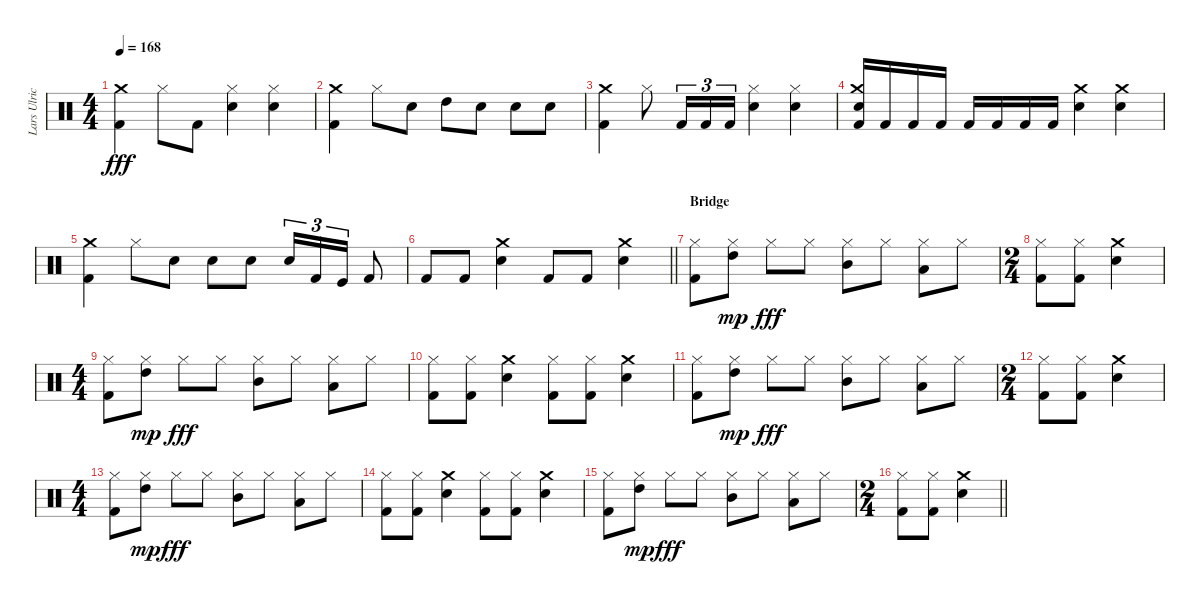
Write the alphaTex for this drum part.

\track ("Lars Ulrich" "Lars Ulric") {instrument percussion}
\staff {score}
\articulation defaults
\ts (4 4)
\tempo 168
\clef neutral
\ks c
("Kick (hit) 2" "Crash medium (hit)").4{dy fff} "Hi-Hat (closed)".8 "Kick (hit) 2".8 ("Snare (hit) 2" "Hi-Hat (closed)").4 ("Hi-Hat (closed)" "Snare (hit) 2").4 |
("Kick (hit) 2" "Crash medium (hit)").4 "Hi-Hat (closed)".8 "Snare (hit) 2".8 "High Tom (hit)".8 "Snare (hit) 2".8 "Snare (hit) 2".8 "Snare (hit) 2".8 |
("Kick (hit) 2" "Crash medium (hit)").4 "Hi-Hat (closed)".8 "Kick (hit) 2".16{tu (3 2)} "Kick (hit) 2".16{tu (3 2)} "Kick (hit) 2".16{tu (3 2)} ("Snare (hit) 2" "Hi-Hat (closed)").4 ("Hi-Hat (closed)" "Snare (hit) 2").4 |
("Kick (hit) 2" "Snare (hit) 2" "Crash medium (hit)").16 "Kick (hit) 2".16 "Kick (hit) 2".16 "Kick (hit) 2".16 "Kick (hit) 2".16 "Kick (hit) 2".16 "Kick (hit) 2".16 "Kick (hit) 2".16 ("Crash medium (hit)" "Snare (hit) 2").4 ("Snare (hit) 2" "Crash medium (hit)").4 |
("Kick (hit) 2" "Crash medium (hit)").4 "Hi-Hat (closed)".8 "Snare (hit) 2".8 "Snare (hit) 2".8 "Snare (hit) 2".8 "Snare (hit) 2".16{tu (3 2)} "Kick (hit) 2".16{tu (3 2)} "Kick (hit)".16{tu (3 2)} "Kick (hit) 2".8 |
\barLineRight lightlight "Kick (hit) 2".8 "Kick (hit) 2".8
("Snare (hit) 2" "Crash medium (hit)").4 "Kick (hit) 2".8 "Kick (hit) 2".8 ("Crash medium (hit)" "Snare (hit) 2").4 |
\section ("" "Bridge")
("Hi-Hat (closed)" "Kick (hit) 2").8 ("High Tom (hit)" "Hi-Hat (closed)").8{dy mp balance 16} "Hi-Hat (closed)".8{dy fff balance 8} "Hi-Hat (closed)".8 ("Mid Tom (hit)" "Hi-Hat (closed)").8 "Hi-Hat (closed)".8 ("Low Tom (hit)" "Hi-Hat (closed)").8{balance 0} "Hi-Hat (closed)".8{balance 8} |
\ts (2 4)
("Kick (hit) 2" "Hi-Hat (closed)").8 ("Kick (hit) 2" "Hi-Hat (closed)").8 ("Snare (hit) 2" "Crash medium (hit)").4 |
\ts (4 4)
("Hi-Hat (closed)" "Kick (hit) 2").8 ("High Tom (hit)" "Hi-Hat (closed)").8{dy mp balance 16} "Hi-Hat (closed)".8{dy fff balance 8} "Hi-Hat (closed)".8 ("Mid Tom (hit)" "Hi-Hat (closed)").8 "Hi-Hat (closed)".8 ("Low Tom (hit)" "Hi-Hat (closed)").8{balance 0} "Hi-Hat (closed)".8{balance 8} |
("Hi-Hat (closed)" "Kick (hit) 2").8 ("Hi-Hat (closed)" "Kick (hit) 2").8 ("Snare (hit) 2" "Crash medium (hit)").4 ("Kick (hit) 2" "Hi-Hat (closed)").8 ("Kick (hit) 2" "Hi-Hat (closed)").8 ("Crash medium (hit)" "Snare (hit) 2").4 |
("Hi-Hat (closed)" "Kick (hit) 2").8 ("High Tom (hit)" "Hi-Hat (closed)").8{dy mp balance 16} "Hi-Hat (closed)".8{dy fff balance 8} "Hi-Hat (closed)".8 ("Mid Tom (hit)" "Hi-Hat (closed)").8 "Hi-Hat (closed)".8 ("Low Tom (hit)" "Hi-Hat (closed)").8{balance 0} "Hi-Hat (closed)".8{balance 8} |
\ts (2 4)
("Kick (hit) 2" "Hi-Hat (closed)").8 ("Kick (hit) 2" "Hi-Hat (closed)").8 ("Snare (hit) 2" "Crash medium (hit)").4 |
\ts (4 4)
("Hi-Hat (closed)" "Kick (hit) 2").8 ("High Tom (hit)" "Hi-Hat (closed)").8{dy mp balance 16} "Hi-Hat (closed)".8{dy fff balance 8} "Hi-Hat (closed)".8 ("Mid Tom (hit)" "Hi-Hat (closed)").8 "Hi-Hat (closed)".8 ("Low Tom (hit)" "Hi-Hat (closed)").8{balance 0} "Hi-Hat (closed)".8{balance 8} |
("Hi-Hat (closed)" "Kick (hit) 2").8 ("Hi-Hat (closed)" "Kick (hit) 2").8 ("Snare (hit) 2" "Crash medium (hit)").4 ("Kick (hit) 2" "Hi-Hat (closed)").8 ("Kick (hit) 2" "Hi-Hat (closed)").8 ("Crash medium (hit)" "Snare (hit) 2").4 |
("Hi-Hat (closed)" "Kick (hit) 2").8 ("High Tom (hit)" "Hi-Hat (closed)").8{dy mp balance 16} "Hi-Hat (closed)".8{dy fff balance 8} "Hi-Hat (closed)".8 ("Mid Tom (hit)" "Hi-Hat (closed)").8 "Hi-Hat (closed)".8 ("Low Tom (hit)" "Hi-Hat (closed)").8{balance 0} "Hi-Hat (closed)".8{balance 8} |
\ts (2 4)
\barLineRight lightlight
("Hi-Hat (closed)" "Kick (hit) 2").8 ("Hi-Hat (closed)" "Kick (hit) 2").8 ("Crash medium (hit)" "Snare (hit) 2").4
